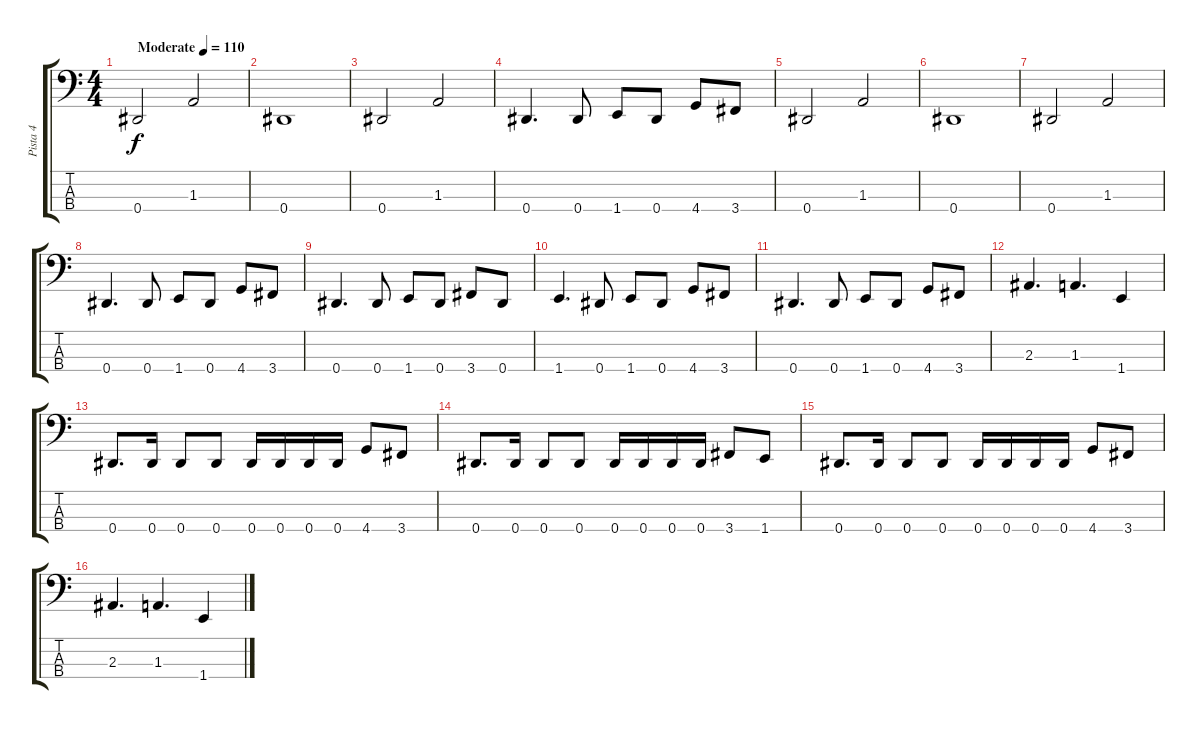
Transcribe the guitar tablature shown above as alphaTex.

\track ("Pista 4" "Pista 4") {instrument electricbassfinger}
\staff {score tabs}
\tuning (Gb2 Db2 Ab1 Eb1) {hide}
\ts (4 4)
\tempo (110 "Moderate")
\clef f4
\ks c
0.4.2{dy f instrument electricbassfinger} 1.3.2 |
0.4.1 |
0.4.2 1.3.2 |
0.4.4{d} 0.4.8 1.4.8 0.4.8 4.4.8 3.4.8 |
0.4.2 1.3.2 |
0.4.1 |
0.4.2 1.3.2 |
0.4.4{d} 0.4.8 1.4.8 0.4.8 4.4.8 3.4.8 |
0.4.4{d} 0.4.8 1.4.8 0.4.8 3.4.8 0.4.8 |
1.4.4{d} 0.4.8 1.4.8 0.4.8 4.4.8 3.4.8 |
0.4.4{d} 0.4.8 1.4.8 0.4.8 4.4.8 3.4.8 |
2.3.4{d} 1.3.4{d} 1.4.4 |
0.4.8{d} 0.4.16 0.4.8 0.4.8 0.4.16 0.4.16 0.4.16 0.4.16 4.4.8 3.4.8 |
0.4.8{d} 0.4.16 0.4.8 0.4.8 0.4.16 0.4.16 0.4.16 0.4.16 3.4.8 1.4.8 |
0.4.8{d} 0.4.16 0.4.8 0.4.8 0.4.16 0.4.16 0.4.16 0.4.16 4.4.8 3.4.8 |
2.3.4{d} 1.3.4{d} 1.4.4
